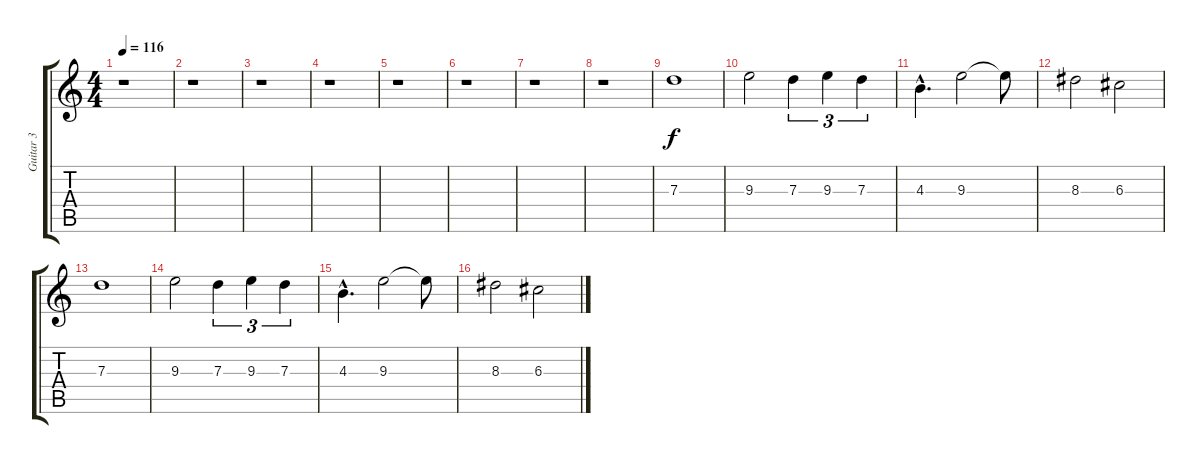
\track ("Guitar 3" "Guitar 3") {instrument electricguitarclean}
\staff {score tabs}
\tuning (E4 B3 G3 D3 A2 E2) {hide}
\ts (4 4)
\tempo 116
\clef g2
\ks c
r.1{dy f instrument electricguitarclean} |
r.1 |
r.1 |
r.1 |
r.1 |
r.1 |
r.1 |
r.1 |
7.3.1 |
9.3.2 7.3.4{tu (3 2)} 9.3.4{tu (3 2)} 7.3.4{tu (3 2)} |
4.3{hac}.4{d} 9.3.2 9.3{t}.8 |
8.3.2 6.3.2 |
7.3.1 |
9.3.2 7.3.4{tu (3 2)} 9.3.4{tu (3 2)} 7.3.4{tu (3 2)} |
4.3{hac}.4{d} 9.3.2 9.3{t}.8 |
8.3.2 6.3.2
